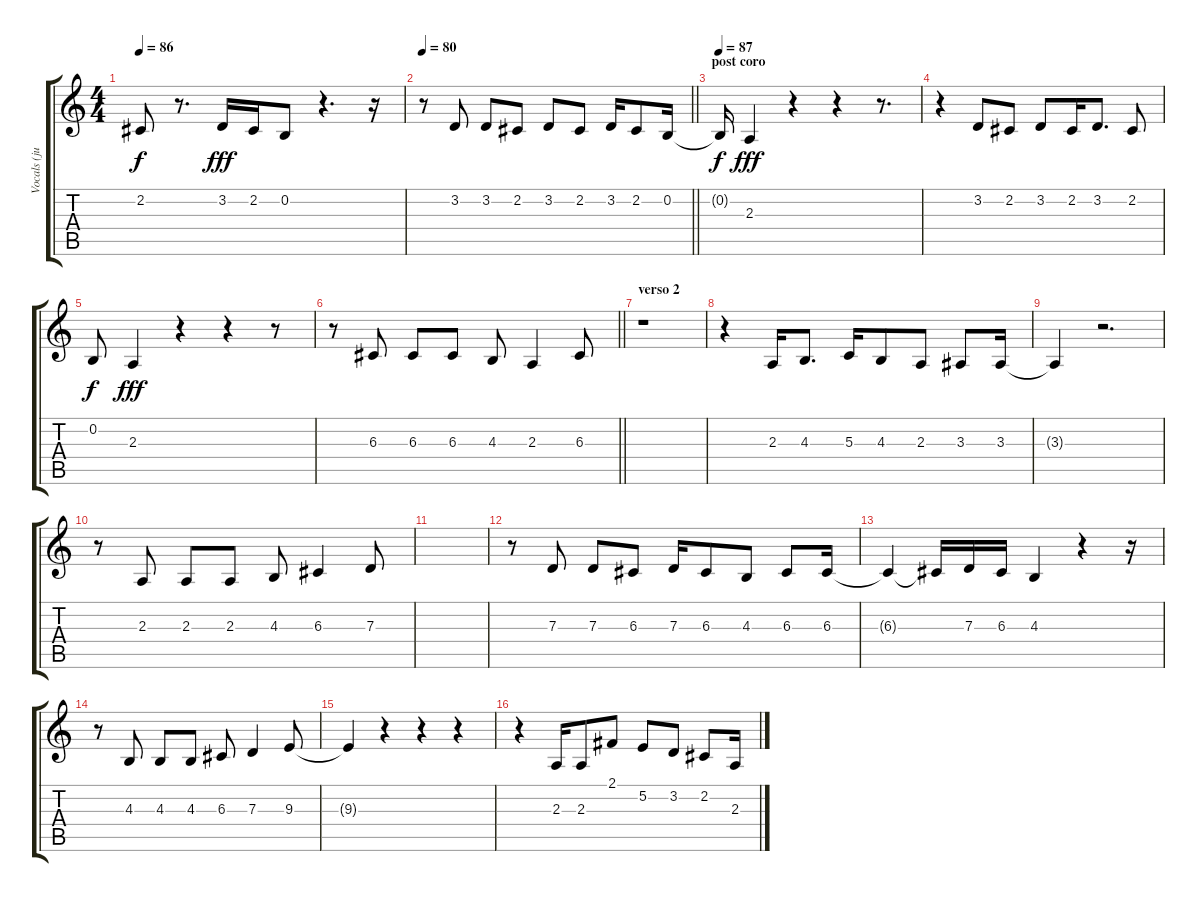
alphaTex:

\track ("Vocals (just for guide) " "Vocals (ju") {instrument acousticgrandpiano}
\staff {score tabs}
\tuning (E4 B3 G3 D3 A2 E2) {hide}
\ts (4 4)
\tempo 86
\clef g2
\ks c
2.2{t}.8{dy f} r.8{d} 3.2.16{dy fff} 2.2.16 0.2.8 r.4{d} r.16 |
\tempo 80
\barLineRight lightlight
r.8 3.2.8 3.2.8 2.2.8 3.2.8 2.2.8 3.2.16 2.2.8 0.2.16 |
\section ("" "post coro")
\tempo 87
0.2{t}.16{dy f} 2.3.4{dy fff} r.4 r.4 r.8{d} |
r.4 3.2.8 2.2.8 3.2.8 2.2.16 3.2.8{d} 2.2.8 |
0.2.8{dy f} 2.3.4{dy fff} r.4 r.4 r.8 |
\barLineRight lightlight
r.8 6.3.8 6.3.8 6.3.8 4.3.8 2.3.4 6.3.8 |
\section ("" "verso 2")
r.1 |
r.4 2.3.16 4.3.8{d} 5.3.16 4.3.8 2.3.8 3.3.8 3.3.16 |
3.3{t}.4 r.2{d} |
r.8 2.3.8 2.3.8 2.3.8 4.3.8 6.3.4 7.3.8 |
|
r.8 7.3.8 7.3.8 6.3.8 7.3.16 6.3.8 4.3.8 6.3.8 6.3.16 |
6.3{t}.4 6.3{t}.16 7.3.16 6.3.16 4.3.4 r.4 r.16 |
r.8 4.3.8 4.3.8 4.3.8 6.3.8 7.3.4 9.3.8 |
9.3{t}.4 r.4 r.4 r.4 |
r.4 2.3.16 2.3.8 2.1.8 5.2.8 3.2.8 2.2.8 2.3.16
